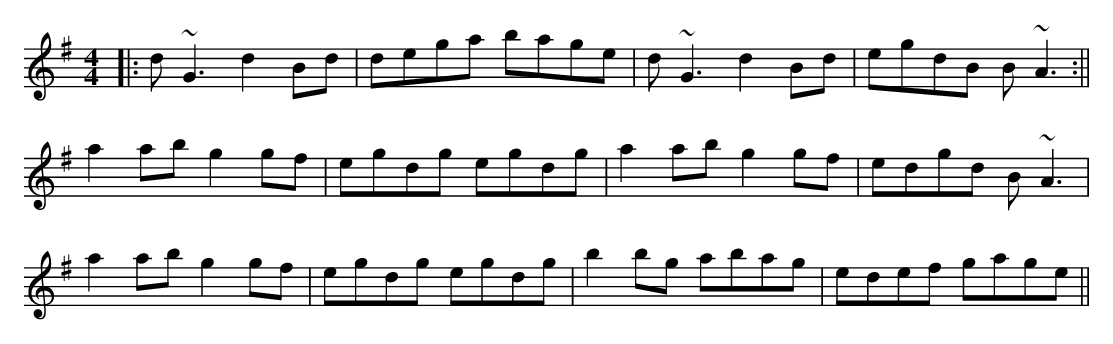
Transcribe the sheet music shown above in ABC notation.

X:1
M:4/4
K:G
|: d~G3 d2Bd|dega bage|d~G3 d2Bd|egdB B~A3 :||
a2ab g2gf|egdg egdg|a2ab g2 gf|edgd B~A3|
a2ab g2gf|egdg egdg|b2 bg abag|edef gage||
